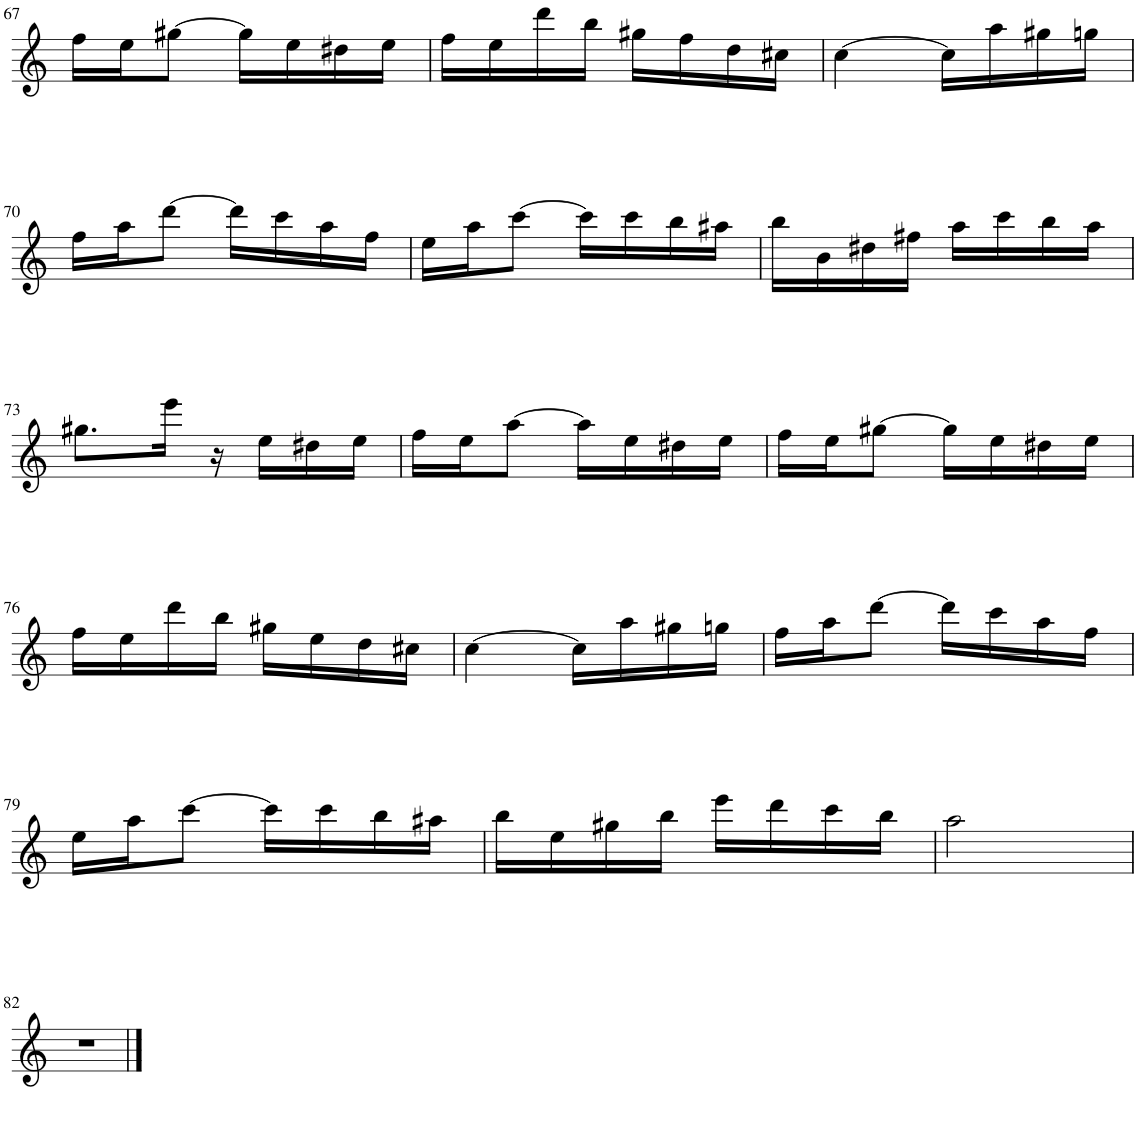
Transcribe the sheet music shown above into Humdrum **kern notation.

**kern
*part1
*staff1
*I"Flute, Flute
*I'Fl
!!LO:PB:g=z
*clefG2
*k[]
*M2/4
=67
16ff\LL
16ee\J
[8gg#X\J
16gg#\LL]
16ee\
16dd#X\
16ee\JJ
=68
16ff\LL
16ee\
16ddd\
16bb\JJ
16gg#X\LL
16ff\
16dd\
16cc#X\JJ
=69
[4cc\
16cc\LL]
16aa\
16gg#X\
16ggn\JJ
!!LO:LB:g=z
=70
16ff\LL
16aa\J
[8ddd\J
16ddd\LL]
16ccc\
16aa\
16ff\JJ
=71
16ee\LL
16aa\J
[8ccc\J
16ccc\LL]
16ccc\
16bb\
16aa#X\JJ
=72
16bb\LL
16b\
16dd#X\
16ff#X\JJ
16aa\LL
16ccc\
16bb\
16aa\JJ
!!LO:LB:g=z
=73
8.gg#X\L
16eee\Jk
16r
16ee\LL
16dd#X\
16ee\JJ
=74
16ff\LL
16ee\J
[8aa\J
16aa\LL]
16ee\
16dd#X\
16ee\JJ
=75
16ff\LL
16ee\J
[8gg#X\J
16gg#\LL]
16ee\
16dd#X\
16ee\JJ
!!LO:LB:g=z
=76
16ff\LL
16ee\
16ddd\
16bb\JJ
16gg#X\LL
16ee\
16dd\
16cc#X\JJ
=77
[4cc\
16cc\LL]
16aa\
16gg#X\
16ggn\JJ
=78
16ff\LL
16aa\J
[8ddd\J
16ddd\LL]
16ccc\
16aa\
16ff\JJ
!!LO:LB:g=z
=79
16ee\LL
16aa\J
[8ccc\J
16ccc\LL]
16ccc\
16bb\
16aa#X\JJ
=80
16bb\LL
16ee\
16gg#X\
16bb\JJ
16eee\LL
16ddd\
16ccc\
16bb\JJ
=81
2aa\
!!LO:LB:g=z
=82
2r
==
*-
